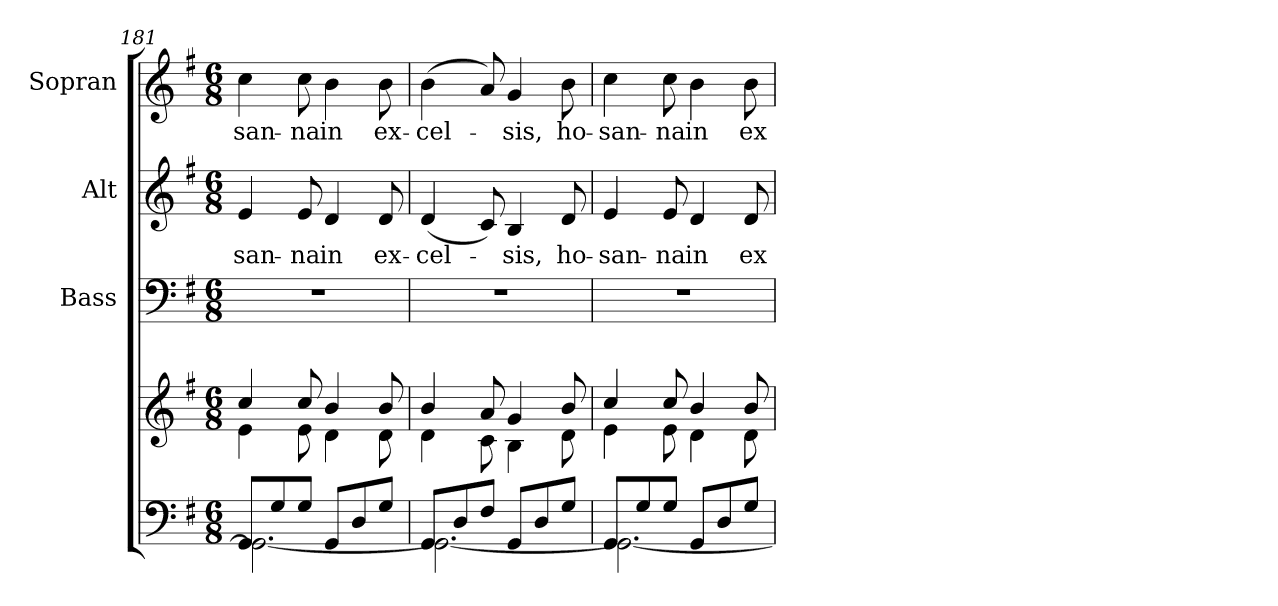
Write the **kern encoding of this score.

**kern	**kern	**kern	**kern	**text	**kern	**text
*part4	*part4	*part3	*part2	*part2	*part1	*part1
*staff5	*staff4	*staff3	*staff2	*staff2	*staff1	*staff1
*	*	*I"Bass	*I"Alt	*	*I"Sopran	*
*	*	*I'B.	*I'A.	*	*I'S.	*
*clefF4	*clefG2	*clefF4	*clefG2	*	*clefG2	*
*k[f#]	*k[f#]	*k[f#]	*k[f#]	*	*k[f#]	*
*G:	*G:	*G:	*G:	*	*G:	*
*M6/8	*M6/8	*M6/8	*M6/8	*	*M6/8	*
=181	=181	=181	=181	=181	=181	=181
*^	*^	*	*	*	*	*
!	!	!	!	!	!	!LO:LY:b	!	!LO:LY:b
8GG/L	2.GG\_	4cc/	4e\	2.r	4e/	-san-	4cc\	-san-
8G/	.	.	.	.	.	.	.	.
!	!	!	!	!	!	!LO:LY:b	!	!LO:LY:b
8G/J	.	8cc/	8e\	.	8e/	-na	8cc\	-na
!	!	!	!	!	!	!LO:LY:b	!	!LO:LY:b
8GG/L	.	4b/	4d\	.	4d/	in	4b\	in
8D/	.	.	.	.	.	.	.	.
!	!	!	!	!	!	!LO:LY:b	!	!LO:LY:b
8G/J	.	8b/	8d\	.	8d/	ex-	8b\	ex-
=182	=182	=182	=182	=182	=182	=182	=182	=182
!	!	!	!	!	!	!LO:LY:b	!	!LO:LY:b
8GG/L	2.GG\_	4b/	4d\	2.r	(<4d/	-cel-	(>4b\	-cel-
8D/	.	.	.	.	.	.	.	.
8F#/J	.	8a/	8c\	.	8c/)	.	8a/)	.
!	!	!	!	!	!	!LO:LY:b	!	!LO:LY:b
8GG/L	.	4g/	4B\	.	4B/	-sis,	4g/	-sis,
8D/	.	.	.	.	.	.	.	.
!	!	!	!	!	!	!LO:LY:b	!	!LO:LY:b
8G/J	.	8b/	8d\	.	8d/	ho-	8b\	ho-
=183	=183	=183	=183	=183	=183	=183	=183	=183
!	!	!	!	!	!	!LO:LY:b	!	!LO:LY:b
8GG/L	2.GG\_	4cc/	4e\	2.r	4e/	-san-	4cc\	-san-
8G/	.	.	.	.	.	.	.	.
!	!	!	!	!	!	!LO:LY:b	!	!LO:LY:b
8G/J	.	8cc/	8e\	.	8e/	-na	8cc\	-na
!	!	!	!	!	!	!LO:LY:b	!	!LO:LY:b
8GG/L	.	4b/	4d\	.	4d/	in	4b\	in
8D/	.	.	.	.	.	.	.	.
!	!	!	!	!	!	!LO:LY:b	!	!LO:LY:b
8G/J	.	8b/	8d\	.	8d/	ex-	8b\	ex-
*v	*v	*	*	*	*	*	*	*
*	*v	*v	*	*	*	*	*
=	=	=	=	=	=	=
*-	*-	*-	*-	*-	*-	*-
